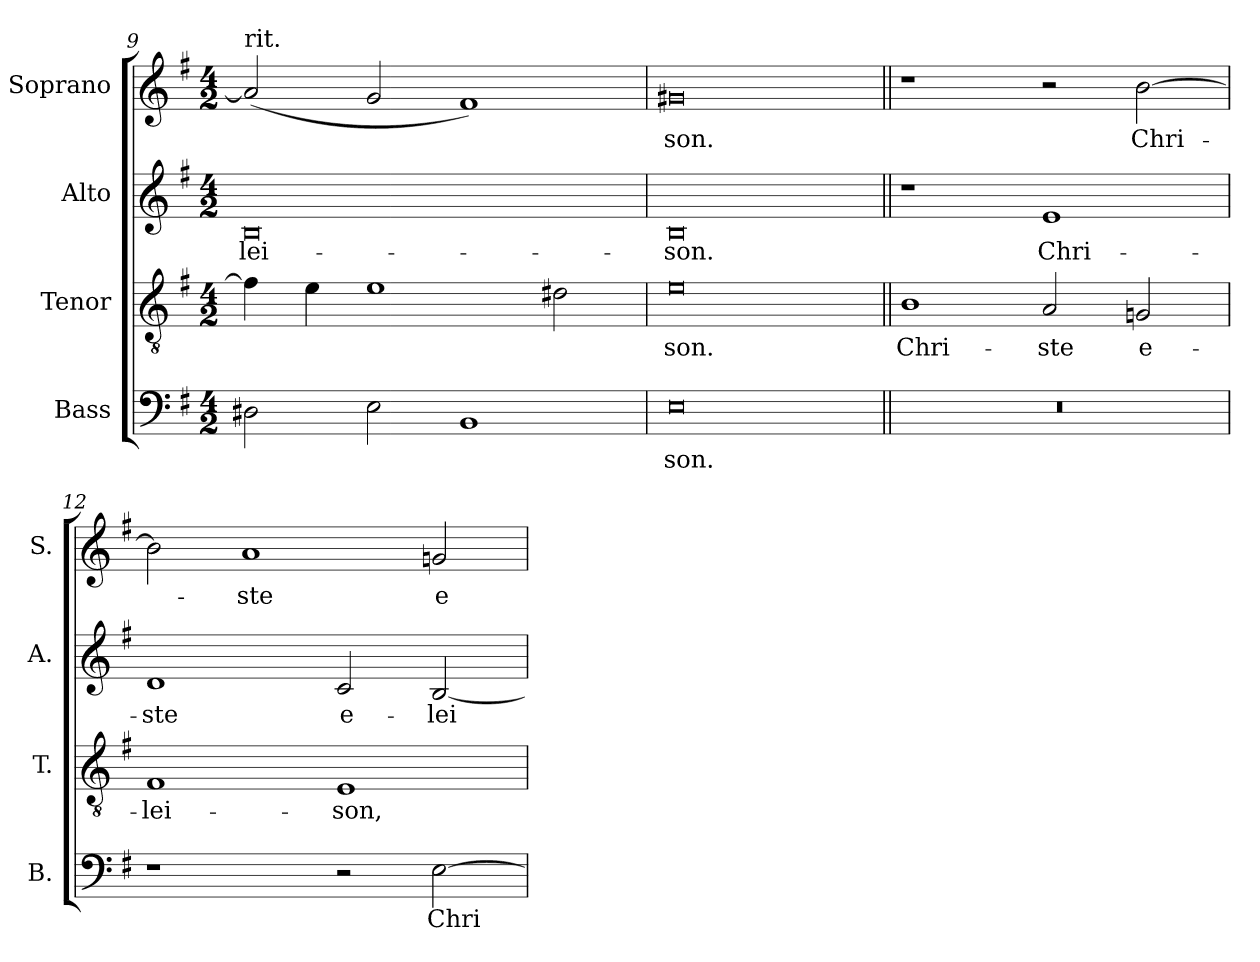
**kern	**text	**kern	**text	**kern	**text	**kern	**text
*part4	*part4	*part3	*part3	*part2	*part2	*part1	*part1
*staff4	*staff4	*staff3	*staff3	*staff2	*staff2	*staff1	*staff1
*I"Bass	*	*I"Tenor	*	*I"Alto	*	*I"Soprano	*
*I'B.	*	*I'T.	*	*I'A.	*	*I'S.	*
*clefF4	*	*clefGv2	*	*clefG2	*	*clefG2	*
*	*	*ITrd7c12	*	*	*	*	*
*k[f#]	*	*k[f#]	*	*k[f#]	*	*k[f#]	*
*G:	*	*G:	*	*G:	*	*G:	*
*M4/2	*	*M4/2	*	*M4/2	*	*M4/2	*
=9	=9	=9	=9	=9	=9	=9	=9
!	!	!	!	!	!	!LO:TX:t=rit.	!
!	!	!	!	!	!LO:LY:b:color=#000000	!	!
2D#Xi\	.	4F#i\]	.	0Bi	-lei-	(2ai/]	.
.	.	4Ei\	.	.	.	.	.
2Ei\	.	1Ei	.	.	.	2gi/	.
1BBi	.	.	.	.	.	1f#i)	.
.	.	2D#Xi\	.	.	.	.	.
=10	=10	=10	=10	=10	=10	=10	=10
!	!LO:LY:b:color=#000000	!	!	!	!	!	!
!	!	!	!LO:LY:b:color=#000000	!	!	!	!
!	!	!	!	!	!LO:LY:b:color=#000000	!	!
!	!	!	!	!	!	!	!LO:LY:b:color=#000000
0Ei	-son.	0Ei	-son.	0Bi	-son.	0g#Xi	-son.
=11||	=11||	=11||	=11||	=11||	=11||	=11||	=11||
!LO:N:vis=1	!	!	!	!	!	!	!
*	*	*	*	*	*	*MM160	*
!	!	!	!LO:LY:b:color=#000000	!	!	!	!
0r	.	1BBi	Chri-	1r	.	1r	.
!	!	!	!LO:LY:b:color=#000000	!	!	!	!
!	!	!	!	!	!LO:LY:b:color=#000000	!	!
.	.	2AAi/	-ste	1ei	Chri-	2r	.
!	!	!	!LO:LY:b:color=#000000	!	!	!	!
!	!	!	!	!	!	!	!LO:LY:b:color=#000000
.	.	2GGni/	e-	.	.	[2bi\	Chri-
=12	=12	=12	=12	=12	=12	=12	=12
!	!	!	!LO:LY:b:color=#000000	!	!	!	!
!	!	!	!	!	!LO:LY:b:color=#000000	!	!
1r	.	1FF#i	-lei-	1di	-ste	2bi\]	.
!	!	!	!	!	!	!	!LO:LY:b:color=#000000
.	.	.	.	.	.	1ai	-ste
!	!	!	!LO:LY:b:color=#000000	!	!	!	!
!	!	!	!	!	!LO:LY:b:color=#000000	!	!
2r	.	1EEi	-son,	2ci/	e-	.	.
!	!LO:LY:b:color=#000000	!	!	!	!	!	!
!	!	!	!	!	!LO:LY:b:color=#000000	!	!
!	!	!	!	!	!	!	!LO:LY:b:color=#000000
[2Ei\	Chri-	.	.	[2Bi/	-lei-	2gni/	e-
=	=	=	=	=	=	=	=
*-	*-	*-	*-	*-	*-	*-	*-
